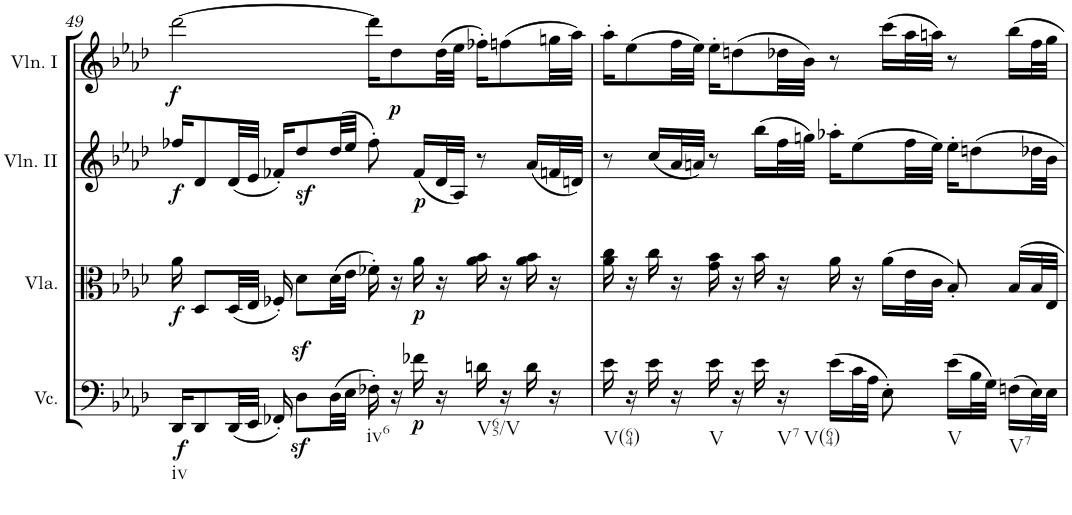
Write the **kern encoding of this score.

**kern	**dynam	**kern	**dynam	**kern	**dynam	**kern	**dynam
*part4	*part4	*part3	*part3	*part2	*part2	*part1	*part1
*staff4	*staff4	*staff3	*staff3	*staff2	*staff2	*staff1	*staff1
*I"Violoncello	*	*I"Viola	*	*I"Violin II	*	*I"Violin I	*
*I'Vc.	*	*I'Vla.	*	*I'Vln. II	*	*I'Vln. I	*
!!LO:PB:g=z
*clefF4	*	*clefC3	*	*clefG2	*	*clefG2	*
*k[b-e-a-d-]	*	*k[b-e-a-d-]	*	*k[b-e-a-d-]	*	*k[b-e-a-d-]	*
*A-:	*	*A-:	*	*A-:	*	*A-:	*
*M4/4	*	*M4/4	*	*M4/4	*	*M4/4	*
*met(c)	*	*met(c)	*	*met(c)	*	*met(c)	*
=49	=49	=49	=49	=49	=49	=49	=49
!LO:TX:b:t=iv	!	!	!	!	!	!	!
!	!LO:DY:b	!	!LO:DY:b	!	!LO:DY:b	!	!LO:DY:b
16DD-/KL	f	16a-\	f	16ff-X/KL	f	[2ddd-\	f
8DD-/	.	8D-/L	.	8d-/	.	.	.
(32DD-/LL	.	(32D-/LL	.	(32d-/LL	.	.	.
32EE-/JJJ	.	32E-/JJJ	.	32e-/JJJ	.	.	.
16FF-X'/)	.	16F-X'/)	.	16f-X'/KL)	.	.	.
8D-z>\L	.	8d-\L	.	8dd-z</	.	.	.
(32D-\LL	.	(32d-\LL	.	(32dd-/LL	.	.	.
32E-\JJJ	.	32e-\JJJ	.	32ee-/JJJ	.	.	.
!LO:TX:b:t=iv6	!	!	!	!	!	!	!
16F-X'\)	.	16f-X'\)	.	8ff-'\)	.	16ddd-\KL]	.
!	!	!	!	!	!	!	!LO:DY:b
16r	.	16r	.	.	.	8dd-\	p
!	!LO:DY:b	!	!LO:DY:b	!	!LO:DY:b	!	!
16f-X\	p	16a-\	p	(16f-/LL	p	.	.
16r	.	16r	.	32d-/L	.	(32dd-\LL	.
.	.	.	.	32A-/JJJ)	.	32ee-\JJJ	.
!LO:TX:b:t=V65/V	!	!	!	!	!	!	!
16dn\	.	16a-\ 16b-\	.	8r	.	16ff-X'\KL)	.
16r	.	16r	.	.	.	(8ffn\	.
16d\	.	16a-\ 16b-\	.	(16a-/LL	.	.	.
16r	.	16r	.	32fn/L	.	32ggn\LL	.
.	.	.	.	32dn/JJJ)	.	32aa-\JJJ)	.
=50	=50	=50	=50	=50	=50	=50	=50
!LO:TX:b:t=V(64)	!	!	!	!	!	!	!
16e-\	.	16a-\ 16cc\	.	8r	.	16aa-'\KL	.
16r	.	16r	.	.	.	(8ee-\	.
16e-\	.	16cc\	.	(16cc/LL	.	.	.
16r	.	16r	.	32a-/L	.	32ff\LL	.
.	.	.	.	32an/JJJ)	.	32ee-\JJJ)	.
!LO:TX:b:t=V	!	!	!	!	!	!	!
16e-\	.	16g\ 16b-\	.	8r	.	16ee-'\KL	.
16r	.	16r	.	.	.	(8ddn\	.
16e-\	.	16b-\	.	(16bb-\LL	.	.	.
!LO:TX:b:t=V7	!	!	!	!	!	!	!
!LO:TX:b:t=V(64)	!	!	!	!	!	!	!
16r	.	16r	.	32ff\L	.	32dd-X\LL	.
.	.	.	.	32ggn\JJJ)	.	32b-\JJJ)	.
(16e-\LL	.	16a-\	.	16aa-X'\KL	.	8r	.
32c\L	.	16r	.	(8ee-\	.	.	.
32A-\JJJ	.	.	.	.	.	.	.
8E-'\)	.	(16a-\LL	.	.	.	(16ccc\LL	.
.	.	32e-\L	.	32ff\LL	.	32aa-\L	.
.	.	32c\JJJ	.	32ee-\JJJ)	.	32aan\JJJ)	.
!LO:TX:b:t=V	!	!	!	!	!	!	!
(16e-\LL	.	8B-'/)	.	16ee-'\KL	.	8r	.
32B-\L	.	.	.	8ddn\	.	.	.
32G\JJJ)	.	.	.	.	.	.	.
!LO:TX:b:t=V7	!	!	!	!	!	!	!
(16Fn\LL	.	16B-/LL	.	.	.	16bb-\LL	.
32E-\L)	.	32B-/L	.	32dd-X\LL	.	32ff\L	.
32E-\JJJ	.	32E-/JJJ	.	32b-\JJJ	.	32gg\JJJ	.
=	=	=	=	=	=	=	=
*-	*-	*-	*-	*-	*-	*-	*-
